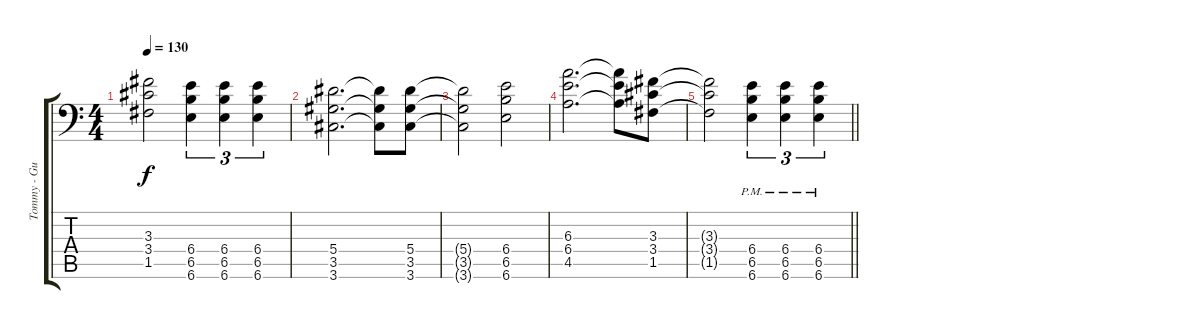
\track ("Tommy - Guitar 1" "Tommy - Gu") {instrument distortionguitar}
\staff {score tabs}
\tuning (C4 G3 Eb3 Bb2 F2 Bb1) {hide}
\ts (4 4)
\tempo 130
\clef f4
\ks c
(3.3{t} 3.4{t} 1.5{t}).2{dy f} (6.4 6.5 6.6).4{tu (3 2)} (6.4 6.5 6.6).4{tu (3 2)} (6.4 6.5 6.6).4{tu (3 2)} |
(5.4 3.5 3.6).2{d} (5.4{t} 3.5{t} 3.6{t}).8 (5.4 3.5 3.6).8 |
(5.4{t} 3.5{t} 3.6{t}).2 (6.4 6.5 6.6).2 |
(6.3 6.4 4.5).2{d} (6.3{t} 6.4{t} 4.5{t}).8 (3.3 3.4 1.5).8 |
\barLineRight lightlight
(3.3{t} 3.4{t} 1.5{t}).2 (6.4{pm} 6.5{pm} 6.6{pm}).4{tu (3 2)} (6.4{pm} 6.5{pm} 6.6{pm}).4{tu (3 2)} (6.4{pm} 6.5{pm} 6.6{pm}).4{tu (3 2)}
